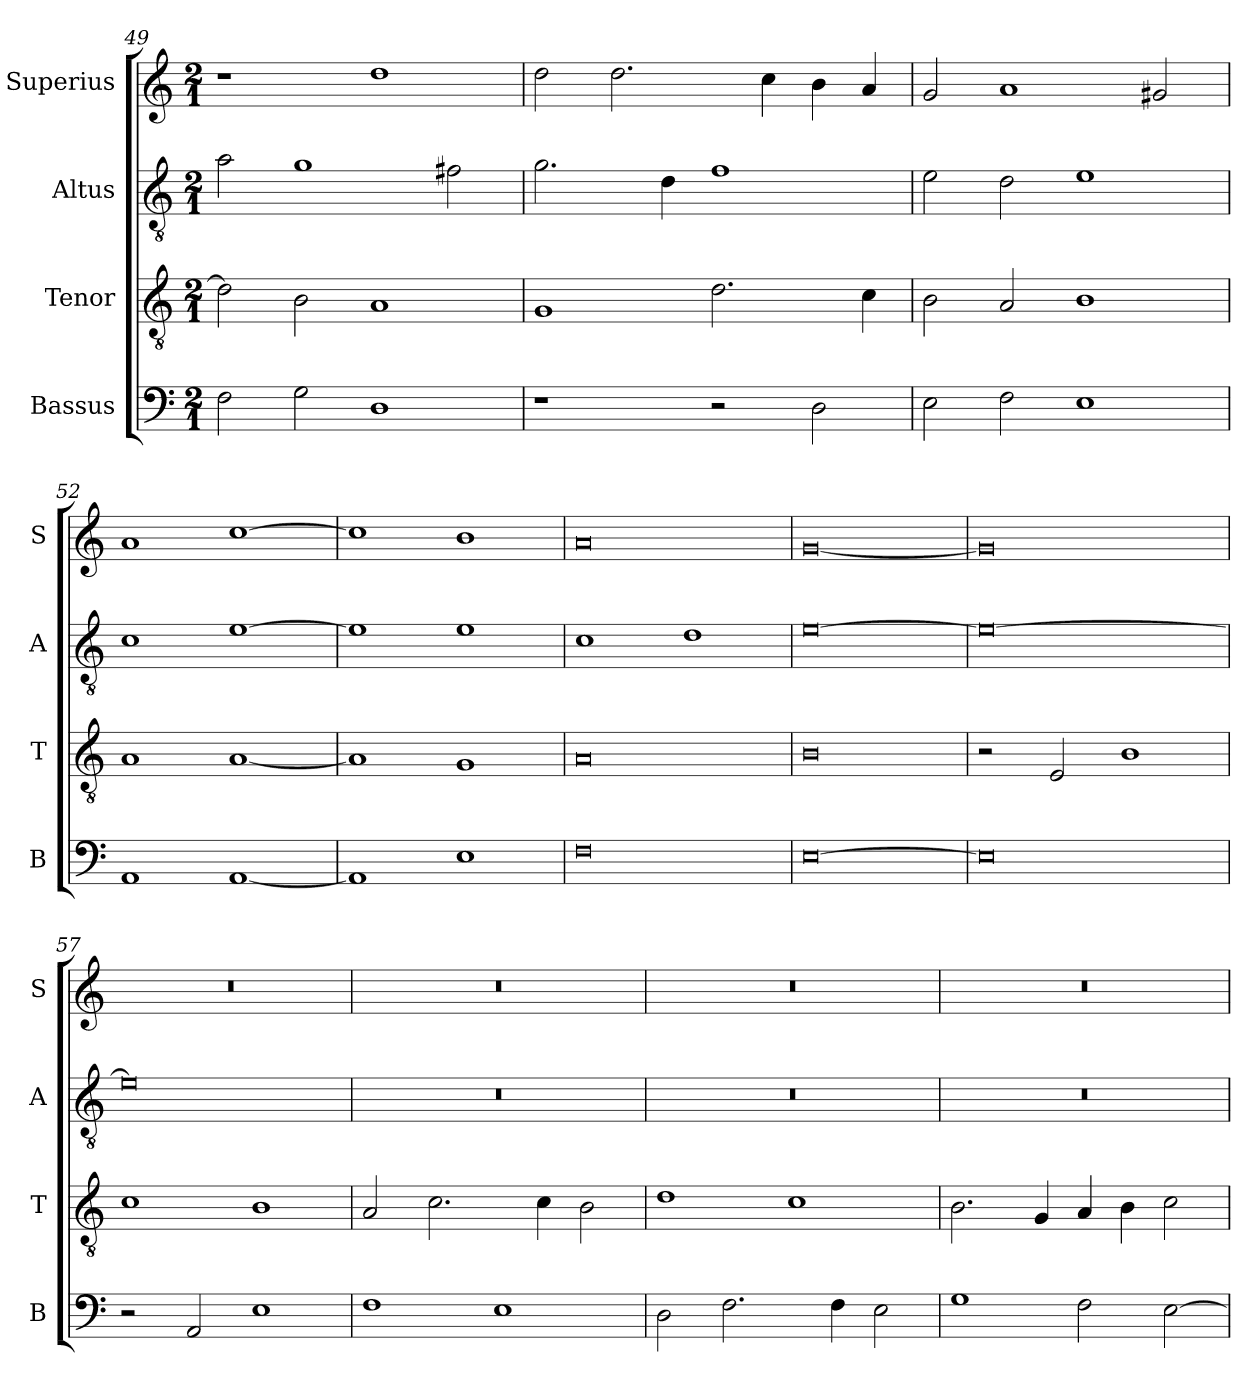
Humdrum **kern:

**kern	**kern	**kern	**kern
*part4	*part3	*part2	*part1
*staff4	*staff3	*staff2	*staff1
*I"Bassus	*I"Tenor	*I"Altus	*I"Superius
*I'B	*I'T	*I'A	*I'S
*clefF4	*clefGv2	*clefGv2	*clefG2
*k[]	*k[]	*k[]	*k[]
*M2/1	*M2/1	*M2/1	*M2/1
=49	=49	=49	=49
2F\	2d\]	2a\	1r
2G\	2B\	1g	.
1D	1A	.	1dd
.	.	2f#X\	.
=50	=50	=50	=50
1r	1G	2.g\	2dd\
.	.	.	2.dd\
.	.	4d\	.
2r	2.d\	1f	.
.	.	.	4cc\
2D\	.	.	4b\
.	4c\	.	4a/
=51	=51	=51	=51
2E\	2B\	2e\	2g/
2F\	2A/	2d\	1a
1E	1B	1e	.
.	.	.	2g#X/
=52	=52	=52	=52
1AA	1A	1c	1a
[1AA	[1A	[1e	[1cc
=53	=53	=53	=53
1AA]	1A]	1e]	1cc]
1E	1G	1e	1b
=54	=54	=54	=54
0F	0A	1c	0a
.	.	1d	.
=55	=55	=55	=55
[0E	0B	[0e	[0g
=56	=56	=56	=56
0E]	2r	0e_	0g]
.	2E/	.	.
.	1B	.	.
=57	=57	=57	=57
2r	1c	0e]	0r
2AA/	.	.	.
1E	1B	.	.
=58	=58	=58	=58
1F	2A/	0r	0r
.	2.c\	.	.
1E	.	.	.
.	4c\	.	.
.	2B\	.	.
=59	=59	=59	=59
2D\	1d	0r	0r
2.F\	.	.	.
.	1c	.	.
4F\	.	.	.
2E\	.	.	.
=60	=60	=60	=60
1G	2.B\	0r	0r
.	4G/	.	.
2F\	4A/	.	.
.	4B\	.	.
[2E\	2c\	.	.
=	=	=	=
*-	*-	*-	*-
